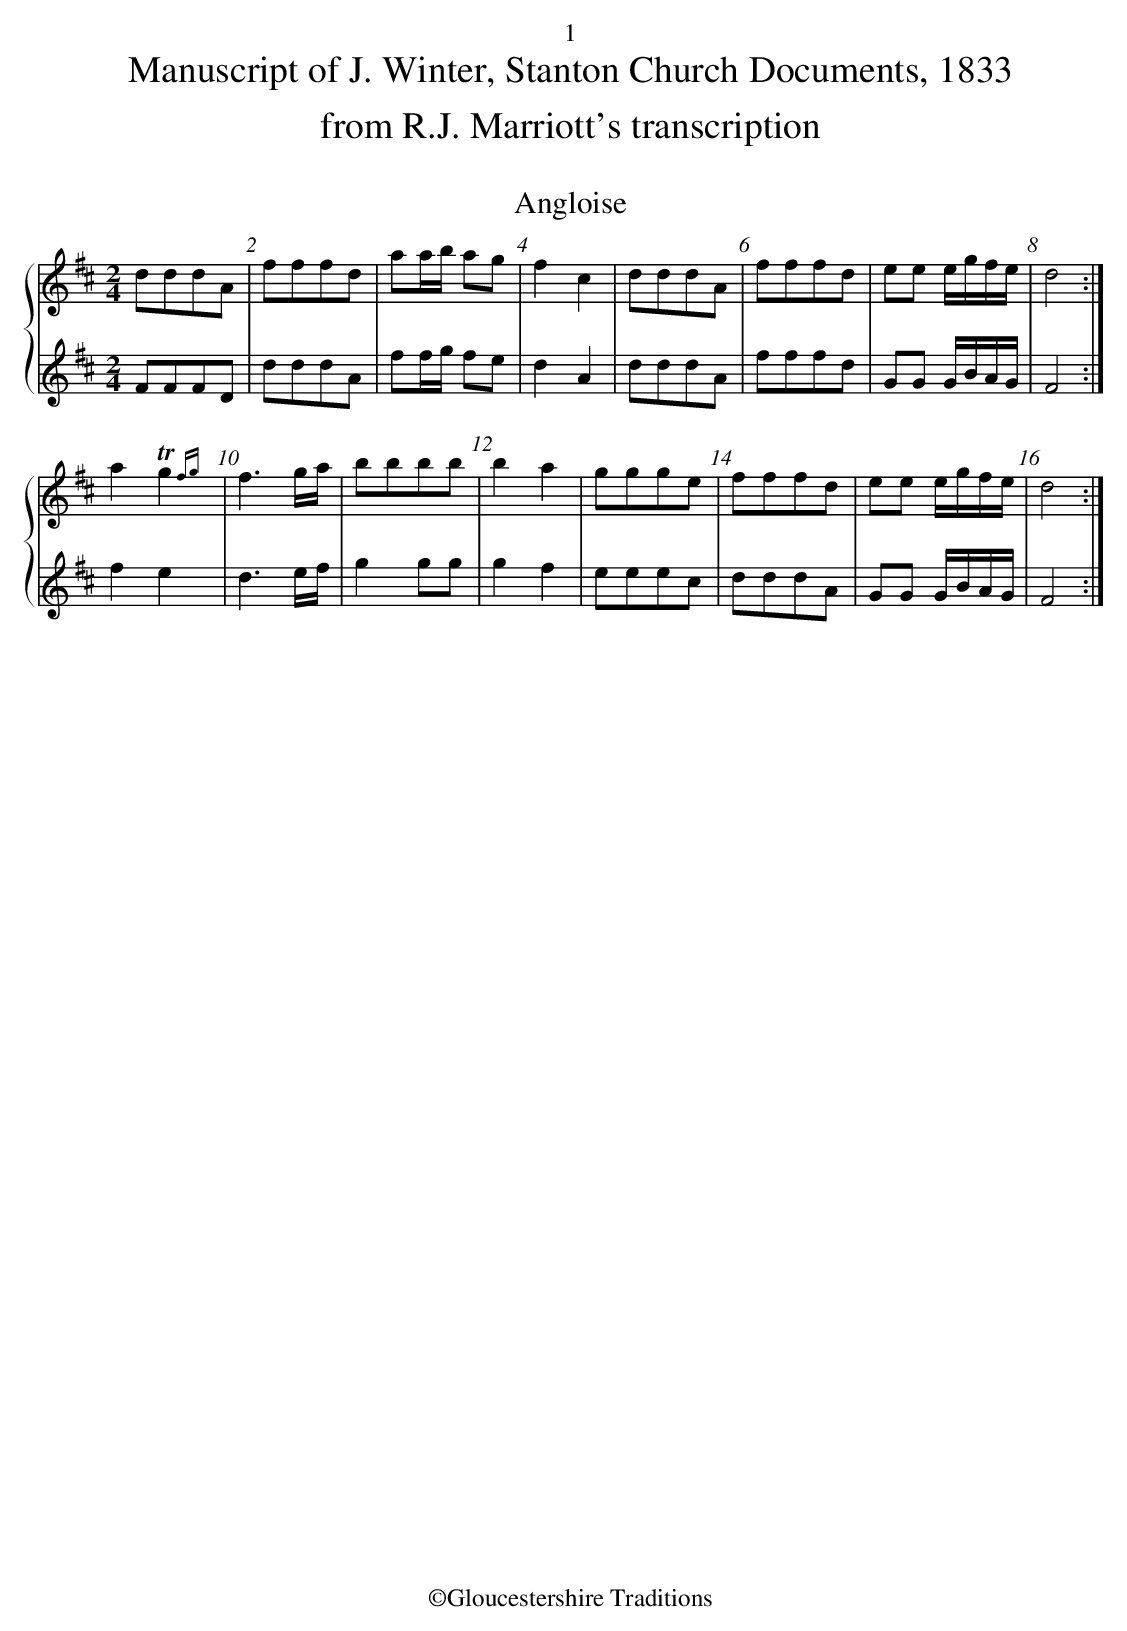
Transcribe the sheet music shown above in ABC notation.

X:1
T:Angloise
%%staves {1 2}
M:2/4
L:1/8
K:D
V:1
dddA  |fffd |aa/b/ ag |f2c2 | dddA  |fffd | ee e/g/f/e/ |d4 :|
V:2
FFFD | dddA | ff/g/ fe |d2 A2 | dddA  |fffd | GG G/B/A/G/ | F4:|
V:1
a2Tg2{fg} | f3 g/a/ | bbbb |b2a2 |ggge | fffd | ee e/g/f/e/ |d4 :|
V:2
f2e2 | d3 e/f/ | g2gg | g2f2 |eeec | dddA |   GG G/B/A/G/ | F4:|
